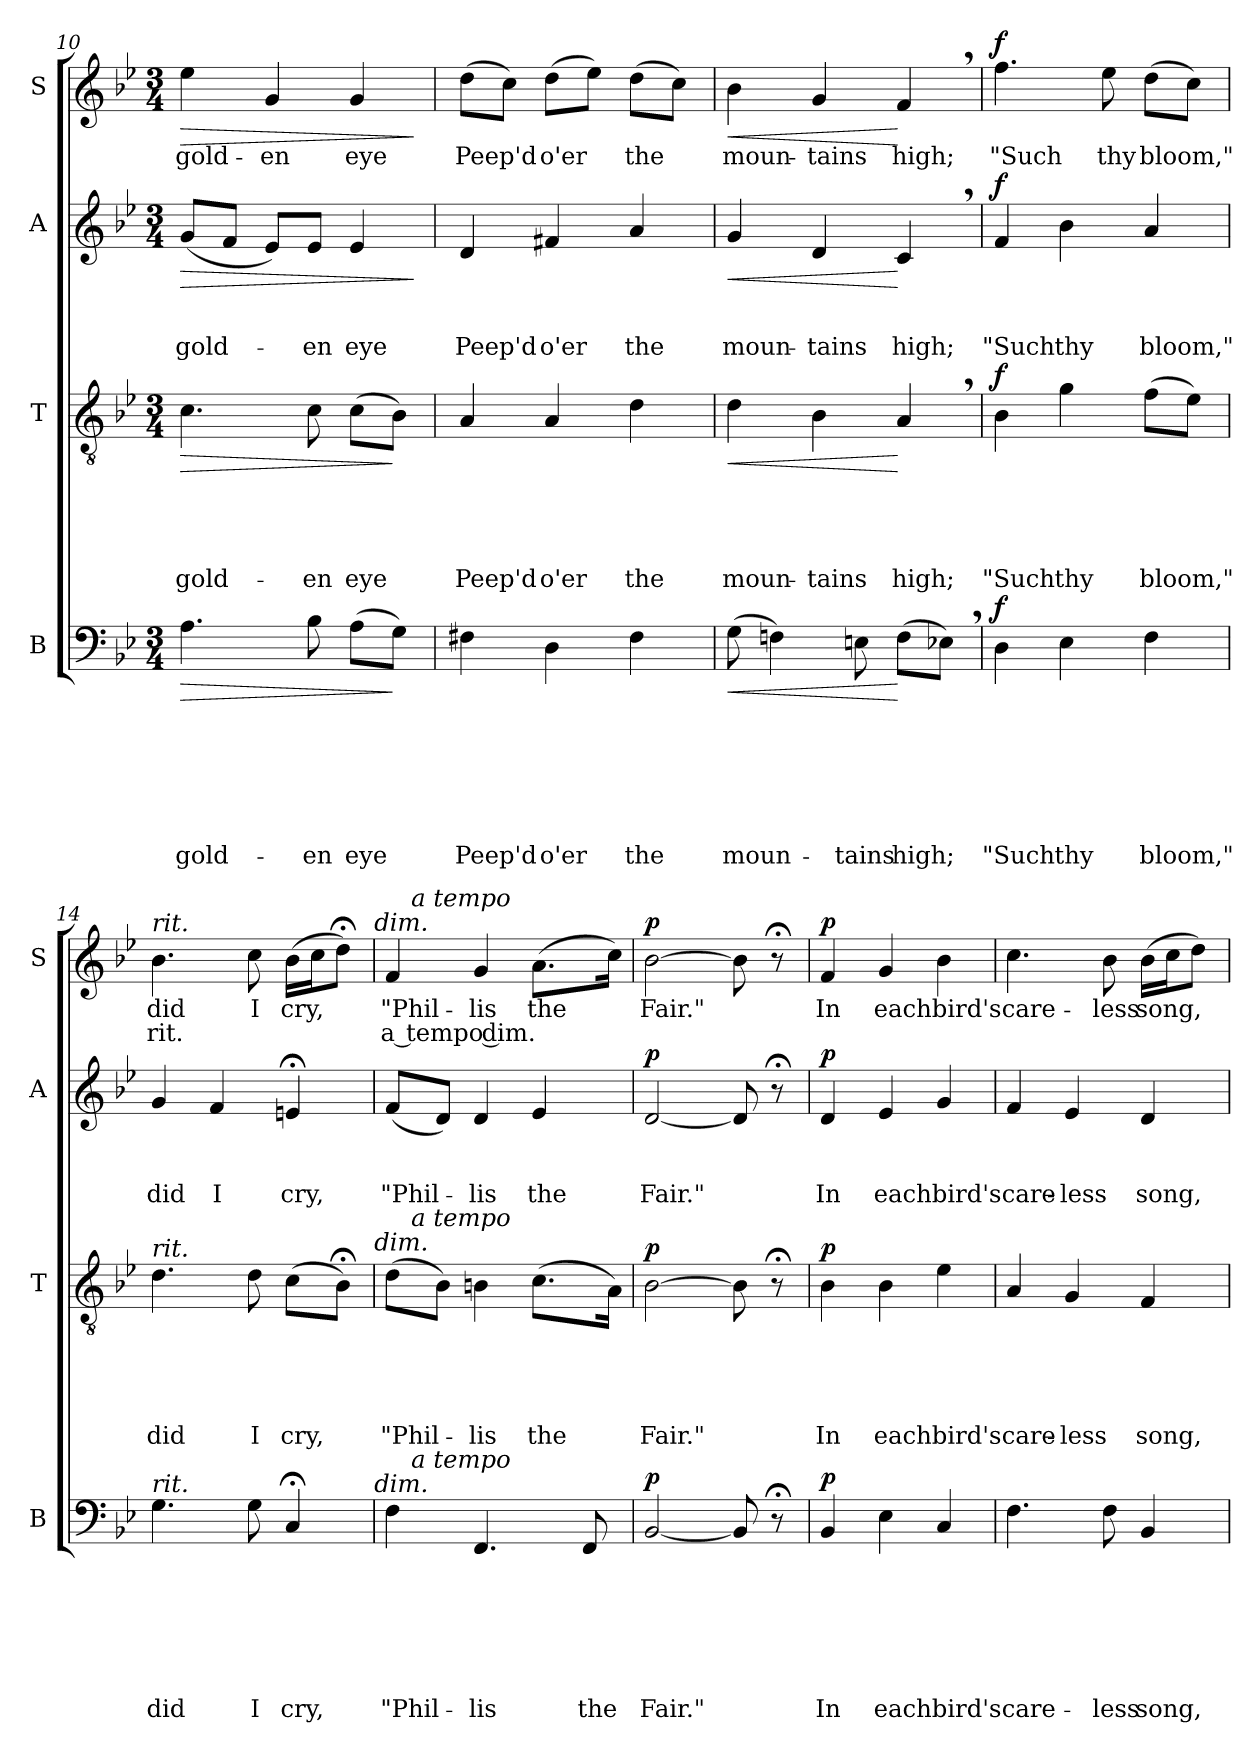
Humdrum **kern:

**kern	**text	**text	**text	**text	**text	**text	**text	**dynam	**kern	**text	**text	**text	**text	**text	**dynam	**kern	**text	**text	**text	**dynam	**kern	**text	**text	**dynam
*part4	*part4	*part4	*part4	*part4	*part4	*part4	*part4	*part4	*part3	*part3	*part3	*part3	*part3	*part3	*part3	*part2	*part2	*part2	*part2	*part2	*part1	*part1	*part1	*part1
*staff4	*staff4	*staff4	*staff4	*staff4	*staff4	*staff4	*staff4	*staff4	*staff3	*staff3	*staff3	*staff3	*staff3	*staff3	*staff3	*staff2	*staff2	*staff2	*staff2	*staff2	*staff1	*staff1	*staff1	*staff1
*I"B	*	*	*	*	*	*	*	*	*I"T	*	*	*	*	*	*	*I"A	*	*	*	*	*I"S	*	*	*
*I'B	*	*	*	*	*	*	*	*	*I'T	*	*	*	*	*	*	*I'A	*	*	*	*	*I'S	*	*	*
*clefF4	*	*	*	*	*	*	*	*	*clefGv2	*	*	*	*	*	*	*clefG2	*	*	*	*	*clefG2	*	*	*
*k[b-e-]	*	*	*	*	*	*	*	*	*k[b-e-]	*	*	*	*	*	*	*k[b-e-]	*	*	*	*	*k[b-e-]	*	*	*
*B-:	*	*	*	*	*	*	*	*	*B-:	*	*	*	*	*	*	*B-:	*	*	*	*	*B-:	*	*	*
*M3/4	*	*	*	*	*	*	*	*	*M3/4	*	*	*	*	*	*	*M3/4	*	*	*	*	*M3/4	*	*	*
=10	=10	=10	=10	=10	=10	=10	=10	=10	=10	=10	=10	=10	=10	=10	=10	=10	=10	=10	=10	=10	=10	=10	=10	=10
!	!	!	!	!	!	!	!LO:LY:b	!LO:HP:b	!	!	!	!	!	!LO:LY:b	!LO:HP:b	!	!	!	!LO:LY:b	!LO:HP:b	!	!LO:LY:b	!	!LO:HP:b
4.A\	.	.	.	.	.	.	gold-	>	4.c\	.	.	.	.	gold-	>	(<8g/L	.	.	gold-	>	4ee-\	gold-	.	>
.	.	.	.	.	.	.	.	.	.	.	.	.	.	.	.	8f/J	.	.	.	.	.	.	.	.
!	!	!	!	!	!	!	!	!	!	!	!	!	!	!	!	!	!	!	!	!	!	!LO:LY:b	!	!
.	.	.	.	.	.	.	.	.	.	.	.	.	.	.	.	8e-/L)	.	.	.	.	4g/	-en	.	.
!	!	!	!	!	!	!	!LO:LY:b	!	!	!	!	!	!	!LO:LY:b	!	!	!	!	!LO:LY:b	!	!	!	!	!
8B-\	.	.	.	.	.	.	-en	.	8c\	.	.	.	.	-en	.	8e-/J	.	.	-en	.	.	.	.	.
!	!	!	!	!	!	!	!LO:LY:b	!	!	!	!	!	!	!LO:LY:b	!	!	!	!	!LO:LY:b	!	!	!LO:LY:b	!	!
(>8A\L	.	.	.	.	.	.	eye	.	(>8c\L	.	.	.	.	eye	.	4e-/	.	.	eye	.	4g/	eye	.	.
8G\J)	.	.	.	.	.	.	.	]	8B-\J)	.	.	.	.	.	]	.	.	.	.	.	.	.	.	.
.	.	.	.	.	.	.	.	.	.	.	.	.	.	.	.	.	.	.	.	]	.	.	.	]
=11	=11	=11	=11	=11	=11	=11	=11	=11	=11	=11	=11	=11	=11	=11	=11	=11	=11	=11	=11	=11	=11	=11	=11	=11
!	!	!	!	!	!	!	!LO:LY:b	!	!	!	!	!	!	!LO:LY:b	!	!	!	!	!LO:LY:b	!	!	!LO:LY:b	!	!
4F#X\	.	.	.	.	.	.	Peep'd	.	4A/	.	.	.	.	Peep'd	.	4d/	.	.	Peep'd	.	(>8dd\L	Peep'd	.	.
.	.	.	.	.	.	.	.	.	.	.	.	.	.	.	.	.	.	.	.	.	8cc\J)	.	.	.
!	!	!	!	!	!	!	!LO:LY:b	!	!	!	!	!	!	!LO:LY:b	!	!	!	!	!LO:LY:b	!	!	!LO:LY:b	!	!
4D\	.	.	.	.	.	.	o'er	.	4A/	.	.	.	.	o'er	.	4f#X/	.	.	o'er	.	(>8dd\L	o'er	.	.
.	.	.	.	.	.	.	.	.	.	.	.	.	.	.	.	.	.	.	.	.	8ee-\J)	.	.	.
!	!	!	!	!	!	!	!LO:LY:b	!	!	!	!	!	!	!LO:LY:b	!	!	!	!	!LO:LY:b	!	!	!LO:LY:b	!	!
4F#\	.	.	.	.	.	.	the	.	4d\	.	.	.	.	the	.	4a/	.	.	the	.	(>8dd\L	the	.	.
.	.	.	.	.	.	.	.	.	.	.	.	.	.	.	.	.	.	.	.	.	8cc\J)	.	.	.
=12	=12	=12	=12	=12	=12	=12	=12	=12	=12	=12	=12	=12	=12	=12	=12	=12	=12	=12	=12	=12	=12	=12	=12	=12
!	!	!	!	!	!	!	!LO:LY:b	!LO:HP:b	!	!	!	!	!	!LO:LY:b	!LO:HP:b	!	!	!	!LO:LY:b	!LO:HP:b	!	!LO:LY:b	!	!LO:HP:b
(>8G\	.	.	.	.	.	.	moun-	<	4d\	.	.	.	.	moun-	<	4g/	.	.	moun-	<	4b-\	moun-	.	<
4Fn\)	.	.	.	.	.	.	.	.	.	.	.	.	.	.	.	.	.	.	.	.	.	.	.	.
!	!	!	!	!	!	!	!	!	!	!	!	!	!	!LO:LY:b	!	!	!	!	!LO:LY:b	!	!	!LO:LY:b	!	!
.	.	.	.	.	.	.	.	.	4B-\	.	.	.	.	-tains	.	4d/	.	.	-tains	.	4g/	-tains	.	.
!	!	!	!	!	!	!	!LO:LY:b	!	!	!	!	!	!	!	!	!	!	!	!	!	!	!	!	!
8En\	.	.	.	.	.	.	-tains	.	.	.	.	.	.	.	.	.	.	.	.	.	.	.	.	.
!	!	!	!	!	!	!	!LO:LY:b	!	!	!	!	!	!	!LO:LY:b	!	!	!	!	!LO:LY:b	!	!	!LO:LY:b	!	!
(>8F\L	.	.	.	.	.	.	high;	[	4A,>/	.	.	.	.	high;	[	4c,>/	.	.	high;	[	4f,>/	high;	.	[
8E-X,>\J)	.	.	.	.	.	.	.	.	.	.	.	.	.	.	.	.	.	.	.	.	.	.	.	.
!!LO:LB:g=z
=13	=13	=13	=13	=13	=13	=13	=13	=13	=13	=13	=13	=13	=13	=13	=13	=13	=13	=13	=13	=13	=13	=13	=13	=13
!	!	!	!	!	!	!	!LO:LY:b	!LO:DY:b	!	!	!	!	!	!LO:LY:b	!LO:DY:b	!	!	!	!LO:LY:b	!LO:DY:a	!	!LO:LY:b	!	!LO:DY:a
4D\	.	.	.	.	.	.	"Such	f	4B-\	.	.	.	.	"Such	f	4f/	.	.	"Such	f	4.ff\	"Such	.	f
!	!	!	!	!	!	!	!LO:LY:b	!	!	!	!	!	!	!LO:LY:b	!	!	!	!	!LO:LY:b	!	!	!	!	!
4E-\	.	.	.	.	.	.	thy	.	4g\	.	.	.	.	thy	.	4b-\	.	.	thy	.	.	.	.	.
!	!	!	!	!	!	!	!	!	!	!	!	!	!	!	!	!	!	!	!	!	!	!LO:LY:b	!	!
.	.	.	.	.	.	.	.	.	.	.	.	.	.	.	.	.	.	.	.	.	8ee-\	thy	.	.
!	!	!	!	!	!	!	!LO:LY:b	!	!	!	!	!	!	!LO:LY:b	!	!	!	!	!LO:LY:b	!	!	!LO:LY:b	!	!
4F\	.	.	.	.	.	.	bloom,"	.	(>8f\L	.	.	.	.	bloom,"	.	4a/	.	.	bloom,"	.	(>8dd\L	bloom,"	.	.
.	.	.	.	.	.	.	.	.	8e-\J)	.	.	.	.	.	.	.	.	.	.	.	8cc\J)	.	.	.
=14	=14	=14	=14	=14	=14	=14	=14	=14	=14	=14	=14	=14	=14	=14	=14	=14	=14	=14	=14	=14	=14	=14	=14	=14
!	!	!	!	!	!	!	!	!	!	!	!	!	!	!	!	!	!	!	!	!	!LO:TX:a:i:t=rit.	!	!	!
!	!	!	!	!	!	!	!	!	!LO:TX:a:i:t=rit.	!	!	!	!	!	!	!	!	!	!	!	!	!	!	!
!LO:TX:a:i:t=rit.	!	!	!	!	!	!	!	!	!	!	!	!	!	!	!	!	!	!	!	!	!	!	!	!
!	!	!	!	!	!	!	!LO:LY:b	!	!	!	!	!	!	!LO:LY:b	!	!	!	!	!LO:LY:b	!	!	!LO:LY:b	!LO:LY:b	!
4.G\	.	.	.	.	.	.	did	.	4.d\	.	.	.	.	did	.	4g/	.	.	did	.	4.b-\	did	rit.	.
!	!	!	!	!	!	!	!	!	!	!	!	!	!	!	!	!	!	!	!LO:LY:b	!	!	!	!	!
.	.	.	.	.	.	.	.	.	.	.	.	.	.	.	.	4f/	.	.	I	.	.	.	.	.
!	!	!	!	!	!	!	!LO:LY:b	!	!	!	!	!	!	!LO:LY:b	!	!	!	!	!	!	!	!LO:LY:b	!	!
8G\	.	.	.	.	.	.	I	.	8d\	.	.	.	.	I	.	.	.	.	.	.	8cc\	I	.	.
!	!	!	!	!	!	!	!LO:LY:b	!	!	!	!	!	!	!LO:LY:b	!	!	!	!	!LO:LY:b	!	!	!LO:LY:b	!	!
4C;/	.	.	.	.	.	.	cry,	.	(>8c\L	.	.	.	.	cry,	.	4en;/	.	.	cry,	.	(>16b-\LL	cry,	.	.
.	.	.	.	.	.	.	.	.	.	.	.	.	.	.	.	.	.	.	.	.	16cc\J	.	.	.
.	.	.	.	.	.	.	.	.	8B-;<\J)	.	.	.	.	.	.	.	.	.	.	.	8dd;<\J)	.	.	.
!	!	!	!	!	!	!	!	!	!	!	!	!	!	!	!	!	!	!	!	!	!LO:TX:a:i:t=dim.	!	!	!
!	!	!	!	!	!	!	!	!	!LO:TX:a:i:t=dim.	!	!	!	!	!	!	!	!	!	!	!	!	!	!	!
!LO:TX:a:i:t=dim.	!	!	!	!	!	!	!	!	!	!	!	!	!	!	!	!	!	!	!	!	!	!	!	!
=15	=15	=15	=15	=15	=15	=15	=15	=15	=15	=15	=15	=15	=15	=15	=15	=15	=15	=15	=15	=15	=15	=15	=15	=15
!	!	!	!	!	!	!	!LO:LY:b	!	!	!	!	!	!	!LO:LY:b	!	!	!	!	!LO:LY:b	!	!	!LO:LY:b	!LO:LY:b	!
*^	*	*	*	*	*	*	*	*	*^	*	*	*	*	*	*	*	*	*	*	*	*^	*	*	*
4F\	16ryy	.	.	.	.	.	.	"Phil-	.	(>8d\L	16ryy	.	.	.	.	"Phil-	.	(<8f/L	.	.	"Phil-	.	4f/	16ryy	"Phil-	a tempo dim.	.
!	!	!	!	!	!	!	!	!	!	!	!	!	!	!	!	!	!	!	!	!	!	!	!	!LO:TX:a:i:t=a tempo	!	!	!
!	!	!	!	!	!	!	!	!	!	!	!LO:TX:a:i:t=a tempo	!	!	!	!	!	!	!	!	!	!	!	!	!	!	!	!
!	!LO:TX:a:i:t=a tempo	!	!	!	!	!	!	!	!	!	!	!	!	!	!	!	!	!	!	!	!	!	!	!	!	!	!
.	2ryy	.	.	.	.	.	.	.	.	.	2ryy	.	.	.	.	.	.	.	.	.	.	.	.	2ryy	.	.	.
.	.	.	.	.	.	.	.	.	.	8B-\J)	.	.	.	.	.	.	.	8d/J)	.	.	.	.	.	.	.	.	.
!	!	!	!	!	!	!	!	!LO:LY:b	!	!	!	!	!	!	!	!LO:LY:b	!	!	!	!	!LO:LY:b	!	!	!	!LO:LY:b	!	!
4.FF/	.	.	.	.	.	.	.	-lis	.	4Bn\	.	.	.	.	.	-lis	.	4d/	.	.	-lis	.	4g/	.	-lis	.	.
!	!	!	!	!	!	!	!	!	!	!	!	!	!	!	!	!LO:LY:b	!	!	!	!	!LO:LY:b	!	!	!	!LO:LY:b	!	!
.	.	.	.	.	.	.	.	.	.	(>8.c\L	.	.	.	.	.	the	.	4e-/	.	.	the	.	(>8.a\L	.	the	.	.
.	8.ryy	.	.	.	.	.	.	.	.	.	8.ryy	.	.	.	.	.	.	.	.	.	.	.	.	8.ryy	.	.	.
!	!	!	!	!	!	!	!	!LO:LY:b	!	!	!	!	!	!	!	!	!	!	!	!	!	!	!	!	!	!	!
8FF/	.	.	.	.	.	.	.	the	.	.	.	.	.	.	.	.	.	.	.	.	.	.	.	.	.	.	.
.	.	.	.	.	.	.	.	.	.	16A\Jk)	.	.	.	.	.	.	.	.	.	.	.	.	16cc\Jk)	.	.	.	.
=16	=16	=16	=16	=16	=16	=16	=16	=16	=16	=16	=16	=16	=16	=16	=16	=16	=16	=16	=16	=16	=16	=16	=16	=16	=16	=16	=16
!	!	!	!	!	!	!	!	!LO:LY:b	!LO:DY:a	!	!	!	!	!	!	!LO:LY:b	!LO:DY:b	!	!	!	!LO:LY:b	!LO:DY:b	!	!	!LO:LY:b	!	!LO:DY:b
*v	*v	*	*	*	*	*	*	*	*	*	*	*	*	*	*	*	*	*	*	*	*	*	*v	*v	*	*	*
*	*	*	*	*	*	*	*	*	*v	*v	*	*	*	*	*	*	*	*	*	*	*	*	*	*	*
[<2BB-/	.	.	.	.	.	.	Fair."	p	[>2B-\	.	.	.	.	Fair."	p	[<2d/	.	.	Fair."	p	[>2b-\	Fair."	.	p
8BB-/]	.	.	.	.	.	.	.	.	8B-\]	.	.	.	.	.	.	8d/]	.	.	.	.	8b-\]	.	.	.
8r;<	.	.	.	.	.	.	.	.	8r;<	.	.	.	.	.	.	8r;<	.	.	.	.	8r;<	.	.	.
!!LO:LB:g=z
=17	=17	=17	=17	=17	=17	=17	=17	=17	=17	=17	=17	=17	=17	=17	=17	=17	=17	=17	=17	=17	=17	=17	=17	=17
!	!	!	!	!	!	!	!LO:LY:b	!LO:DY:a	!	!	!	!	!	!LO:LY:b	!LO:DY:b	!	!	!	!LO:LY:b	!LO:DY:a	!	!LO:LY:b	!	!LO:DY:a
4BB-/	.	.	.	.	.	.	In	p	4B-\	.	.	.	.	In	p	4d/	.	.	In	p	4f/	In	.	p
!	!	!	!	!	!	!	!LO:LY:b	!	!	!	!	!	!	!LO:LY:b	!	!	!	!	!LO:LY:b	!	!	!LO:LY:b	!	!
4E-\	.	.	.	.	.	.	each	.	4B-\	.	.	.	.	each	.	4e-/	.	.	each	.	4g/	each	.	.
!	!	!	!	!	!	!	!LO:LY:b	!	!	!	!	!	!	!LO:LY:b	!	!	!	!	!LO:LY:b	!	!	!LO:LY:b	!	!
4C/	.	.	.	.	.	.	bird's	.	4e-\	.	.	.	.	bird's	.	4g/	.	.	bird's	.	4b-\	bird's	.	.
=18	=18	=18	=18	=18	=18	=18	=18	=18	=18	=18	=18	=18	=18	=18	=18	=18	=18	=18	=18	=18	=18	=18	=18	=18
!	!	!	!	!	!	!	!LO:LY:b	!	!	!	!	!	!	!LO:LY:b	!	!	!	!	!LO:LY:b	!	!	!LO:LY:b	!	!
4.F\	.	.	.	.	.	.	care-	.	4A/	.	.	.	.	care-	.	4f/	.	.	care-	.	4.cc\	care-	.	.
!	!	!	!	!	!	!	!	!	!	!	!	!	!	!LO:LY:b	!	!	!	!	!LO:LY:b	!	!	!	!	!
.	.	.	.	.	.	.	.	.	4G/	.	.	.	.	-less	.	4e-/	.	.	-less	.	.	.	.	.
!	!	!	!	!	!	!	!LO:LY:b	!	!	!	!	!	!	!	!	!	!	!	!	!	!	!LO:LY:b	!	!
8F\	.	.	.	.	.	.	-less	.	.	.	.	.	.	.	.	.	.	.	.	.	8b-\	-less	.	.
!	!	!	!	!	!	!	!LO:LY:b	!	!	!	!	!	!	!LO:LY:b	!	!	!	!	!LO:LY:b	!	!	!LO:LY:b	!	!
4BB-/	.	.	.	.	.	.	song,	.	4F/	.	.	.	.	song,	.	4d/	.	.	song,	.	(>16b-\LL	song,	.	.
.	.	.	.	.	.	.	.	.	.	.	.	.	.	.	.	.	.	.	.	.	16cc\J	.	.	.
.	.	.	.	.	.	.	.	.	.	.	.	.	.	.	.	.	.	.	.	.	8dd\J)	.	.	.
=	=	=	=	=	=	=	=	=	=	=	=	=	=	=	=	=	=	=	=	=	=	=	=	=
*-	*-	*-	*-	*-	*-	*-	*-	*-	*-	*-	*-	*-	*-	*-	*-	*-	*-	*-	*-	*-	*-	*-	*-	*-
